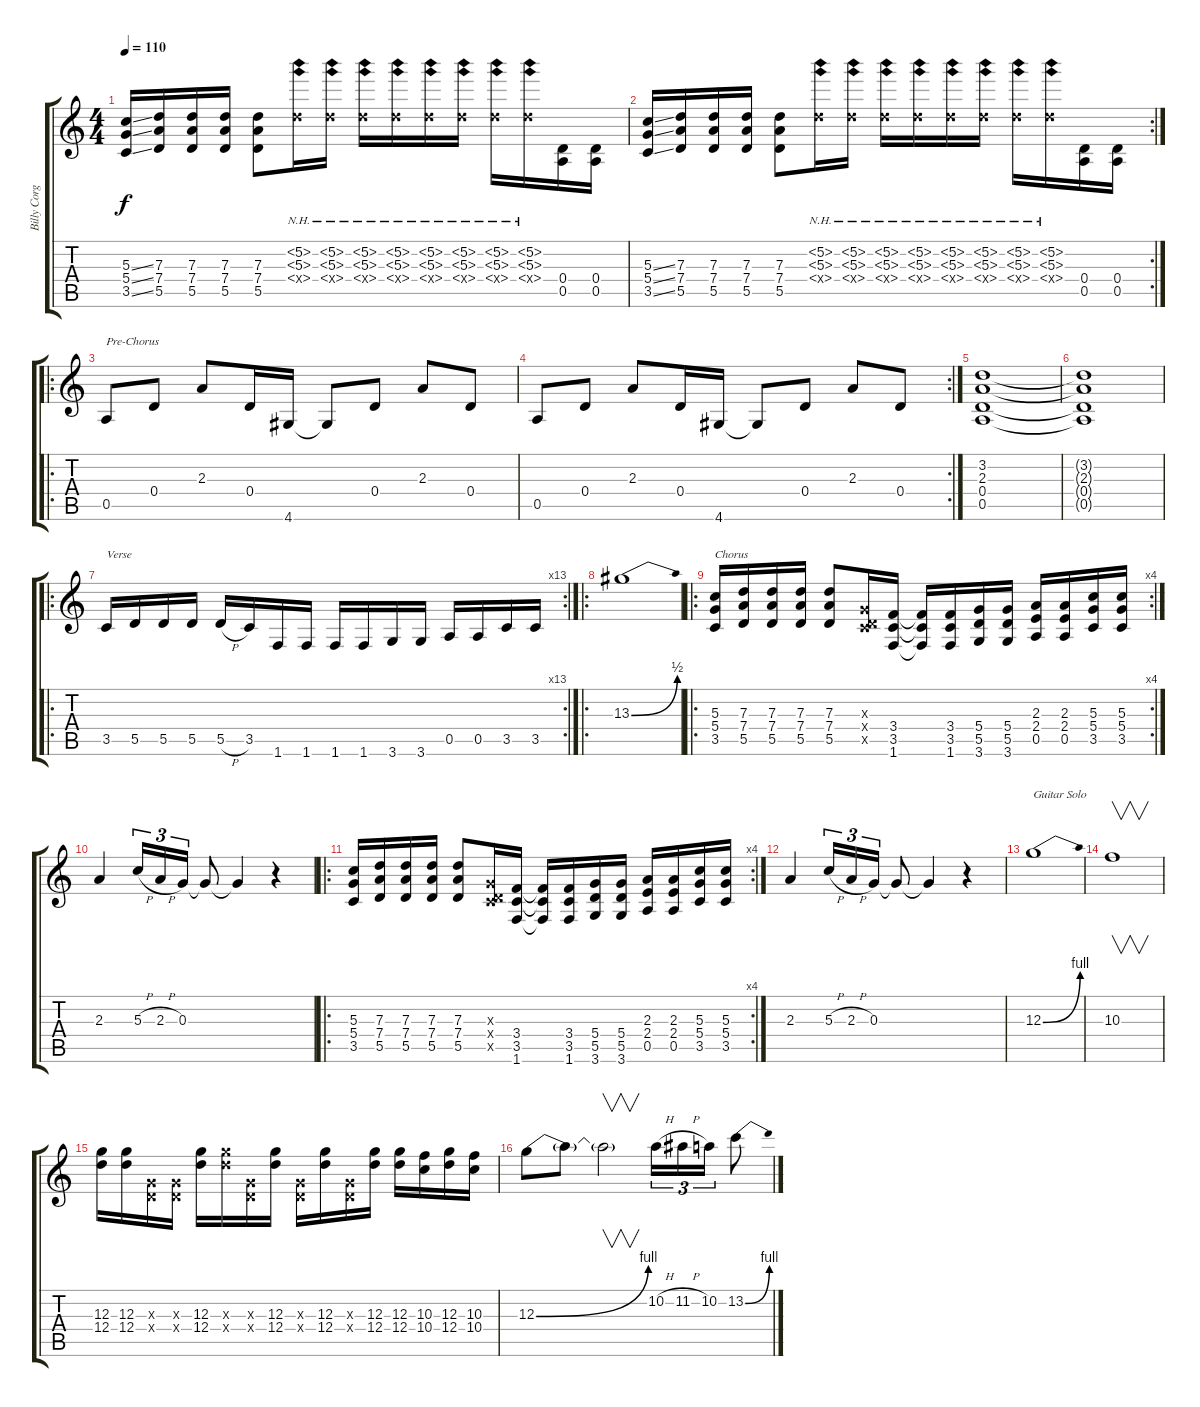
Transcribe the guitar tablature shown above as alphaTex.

\track ("Billy Corgan" "Billy Corg") {instrument distortionguitar}
\staff {score tabs}
\tuning (E4 B3 G3 D3 A2 E2) {hide}
\ts (4 4)
\tempo 110
\clef g2
\ks c
(5.3{ss} 5.4{ss} 3.5{ss}).16{dy f} (7.3 7.4 5.5).16 (7.3 7.4 5.5).16 (7.3 7.4 5.5).16 (7.3 7.4 5.5).8 (5.2{nh} 5.3{nh} 0.4{nh x}).16 (5.2{nh} 5.3{nh} 0.4{nh x}).16 (5.2{nh} 5.3{nh} 0.4{nh x}).16 (5.2{nh} 5.3{nh} 0.4{nh x}).16 (5.2{nh} 5.3{nh} 0.4{nh x}).16 (5.2{nh} 5.3{nh} 0.4{nh x}).16 (5.2{nh} 5.3{nh} 0.4{nh x}).16 (5.2{nh} 5.3{nh} 0.4{nh x}).16 (0.4 0.5).16 (0.4 0.5).16 |
\rc 2
(5.3{ss} 5.4{ss} 3.5{ss}).16 (7.3 7.4 5.5).16 (7.3 7.4 5.5).16 (7.3 7.4 5.5).16 (7.3 7.4 5.5).8 (5.2{nh} 5.3{nh} 0.4{nh x}).16 (5.2{nh} 5.3{nh} 0.4{nh x}).16 (5.2{nh} 5.3{nh} 0.4{nh x}).16 (5.2{nh} 5.3{nh} 0.4{nh x}).16 (5.2{nh} 5.3{nh} 0.4{nh x}).16 (5.2{nh} 5.3{nh} 0.4{nh x}).16 (5.2{nh} 5.3{nh} 0.4{nh x}).16 (5.2{nh} 5.3{nh} 0.4{nh x}).16 (0.4 0.5).16 (0.4 0.5).16 |
\ro
0.5.8{txt "Pre-Chorus"} 0.4.8 2.3.8 0.4.16 4.6.16 4.6{t}.8 0.4.8 2.3.8 0.4.8 |
\rc 2
0.5.8 0.4.8 2.3.8 0.4.16 4.6.16 4.6{t}.8 0.4.8 2.3.8 0.4.8 |
(3.2 2.3 0.4 0.5).1 |
(3.2{t} 2.3{t} 0.4{t} 0.5{t}).1 |
\ro
\rc 13
3.5.16{txt "Verse"} 5.5.16 5.5.16 5.5.16 5.5{h}.16 3.5.16 1.6.16 1.6.16 1.6.16 1.6.16 3.6.16 3.6.16 0.5.16 0.5.16 3.5.16 3.5.16 |
\ro
13.3{be (bend 0 0 60 2)}.1 |
\ro
\rc 4
(5.3 5.4 3.5).16{txt "Chorus"} (7.3 7.4 5.5).16 (7.3 7.4 5.5).16 (7.3 7.4 5.5).16 (7.3 7.4 5.5).8 (0.3{x} 0.4{x} 3.5{x}).16 (3.4 3.5 1.6).16 (3.4{t} 3.5{t} 1.6{t}).16 (3.4 3.5 1.6).16 (5.4 5.5 3.6).16 (5.4 5.5 3.6).16 (2.3 2.4 0.5).16 (2.3 2.4 0.5).16 (5.3 5.4 3.5).16 (5.3 5.4 3.5).16 |
2.3.4 5.3{h}.16{tu (3 2)} 2.3{h}.16{tu (3 2)} 0.3.16{tu (3 2)} 0.3{t}.8 0.3{t}.4 r.4 |
\ro
\rc 4
(5.3 5.4 3.5).16 (7.3 7.4 5.5).16 (7.3 7.4 5.5).16 (7.3 7.4 5.5).16 (7.3 7.4 5.5).8 (0.3{x} 0.4{x} 3.5{x}).16 (3.4 3.5 1.6).16 (3.4{t} 3.5{t} 1.6{t}).16 (3.4 3.5 1.6).16 (5.4 5.5 3.6).16 (5.4 5.5 3.6).16 (2.3 2.4 0.5).16 (2.3 2.4 0.5).16 (5.3 5.4 3.5).16 (5.3 5.4 3.5).16 |
2.3.4 5.3{h}.16{tu (3 2)} 2.3{h}.16{tu (3 2)} 0.3.16{tu (3 2)} 0.3{t}.8 0.3{t}.4 r.4 |
12.3{be (bend 0 0 60 4)}.1{txt "Guitar Solo"} |
10.3.1{v} |
(12.3 12.4).16 (12.3 12.4).16 (0.3{x} 0.4{x}).16 (0.3{x} 0.4{x}).16 (12.3 12.4).16 (12.3{x} 12.4{x}).16 (0.3{x} 0.4{x}).16 (12.3 12.4).16 (0.3{x} 0.4{x}).16 (12.3 12.4).16 (0.3{x} 0.4{x}).16 (12.3 12.4).16 (12.3 12.4).16 (10.3 10.4).16 (12.3 12.4).16 (10.3 10.4).16 |
12.3{be (bend 0 0 60 4)}.8 12.3{t}.8 12.3{t}.2{v} 10.2{h}.16{tu (3 2)} 11.2{h}.16{tu (3 2)} 10.2.16{tu (3 2)} 13.2{be (bend 0 0 60 4)}.8
